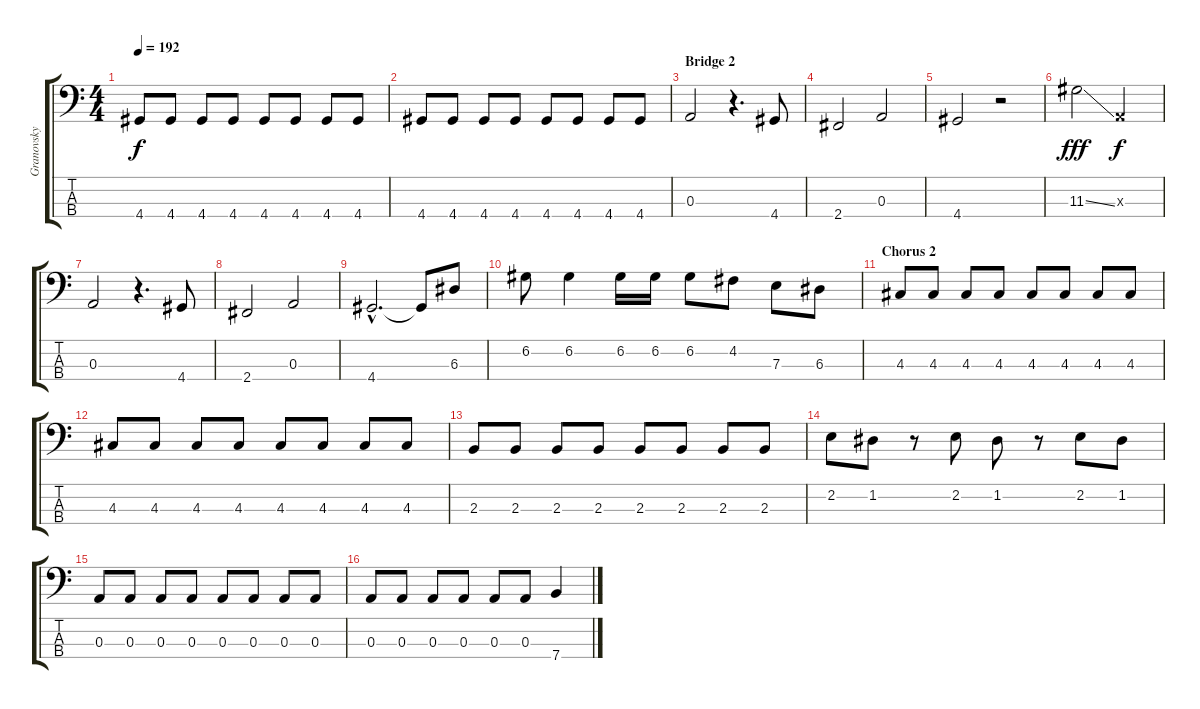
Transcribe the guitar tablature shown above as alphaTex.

\track ("Granovsky" "Granovsky") {instrument electricbassfinger}
\staff {score tabs}
\tuning (G2 D2 A1 E1) {hide}
\ts (4 4)
\tempo 192
\clef f4
\ks c
4.4.8{dy f} 4.4.8 4.4.8 4.4.8 4.4.8 4.4.8 4.4.8 4.4.8 |
4.4.8 4.4.8 4.4.8 4.4.8 4.4.8 4.4.8 4.4.8 4.4.8 |
\section ("" "Bridge 2")
0.3.2 r.4{d} 4.4.8 |
2.4.2 0.3.2 |
4.4.2 r.2 |
11.3{ss}.2{dy fff} 0.3{x}.2{dy f} |
0.3.2 r.4{d} 4.4.8 |
2.4.2 0.3.2 |
4.4{hac}.2{d} 4.4{t}.8 6.3.8 |
6.2.8 6.2.4 6.2.16 6.2.16 6.2.8 4.2.8 7.3.8 6.3.8 |
\section ("" "Chorus 2")
4.3.8 4.3.8 4.3.8 4.3.8 4.3.8 4.3.8 4.3.8 4.3.8 |
4.3.8 4.3.8 4.3.8 4.3.8 4.3.8 4.3.8 4.3.8 4.3.8 |
2.3.8 2.3.8 2.3.8 2.3.8 2.3.8 2.3.8 2.3.8 2.3.8 |
2.2.8 1.2.8 r.8 2.2.8 1.2.8 r.8 2.2.8 1.2.8 |
0.3.8 0.3.8 0.3.8 0.3.8 0.3.8 0.3.8 0.3.8 0.3.8 |
0.3.8 0.3.8 0.3.8 0.3.8 0.3.8 0.3.8 7.4{ss}.4
